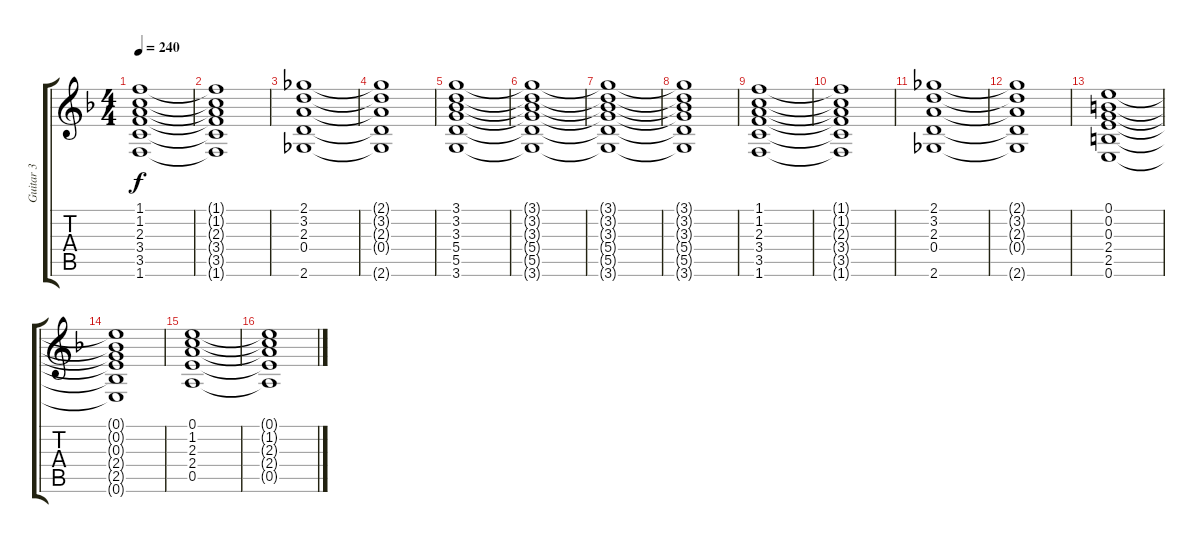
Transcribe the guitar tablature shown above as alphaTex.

\track ("Guitar 3" "Guitar 3") {instrument overdrivenguitar}
\staff {score tabs}
\tuning (E4 B3 G3 D3 A2 E2) {hide}
\ts (4 4)
\tempo 240
\clef g2
\ks f
(1.1 1.2 2.3 3.4 3.5 1.6).1{dy f} |
(1.1{t} 1.2{t} 2.3{t} 3.4{t} 3.5{t} 1.6{t}).1 |
(2.1 3.2 2.3 0.4 2.6).1 |
(2.1{t} 3.2{t} 2.3{t} 0.4{t} 2.6{t}).1 |
(3.1 3.2 3.3 5.4 5.5 3.6).1 |
(3.1{t} 3.2{t} 3.3{t} 5.4{t} 5.5{t} 3.6{t}).1 |
(3.1{t} 3.2{t} 3.3{t} 5.4{t} 5.5{t} 3.6{t}).1 |
(3.1{t} 3.2{t} 3.3{t} 5.4{t} 5.5{t} 3.6{t}).1 |
(1.1 1.2 2.3 3.4 3.5 1.6).1 |
(1.1{t} 1.2{t} 2.3{t} 3.4{t} 3.5{t} 1.6{t}).1 |
(2.1 3.2 2.3 0.4 2.6).1 |
(2.1{t} 3.2{t} 2.3{t} 0.4{t} 2.6{t}).1 |
(0.1 0.2 0.3 2.4 2.5 0.6).1 |
(0.1{t} 0.2{t} 0.3{t} 2.4{t} 2.5{t} 0.6{t}).1 |
(0.1 1.2 2.3 2.4 0.5).1 |
(0.1{t} 1.2{t} 2.3{t} 2.4{t} 0.5{t}).1
